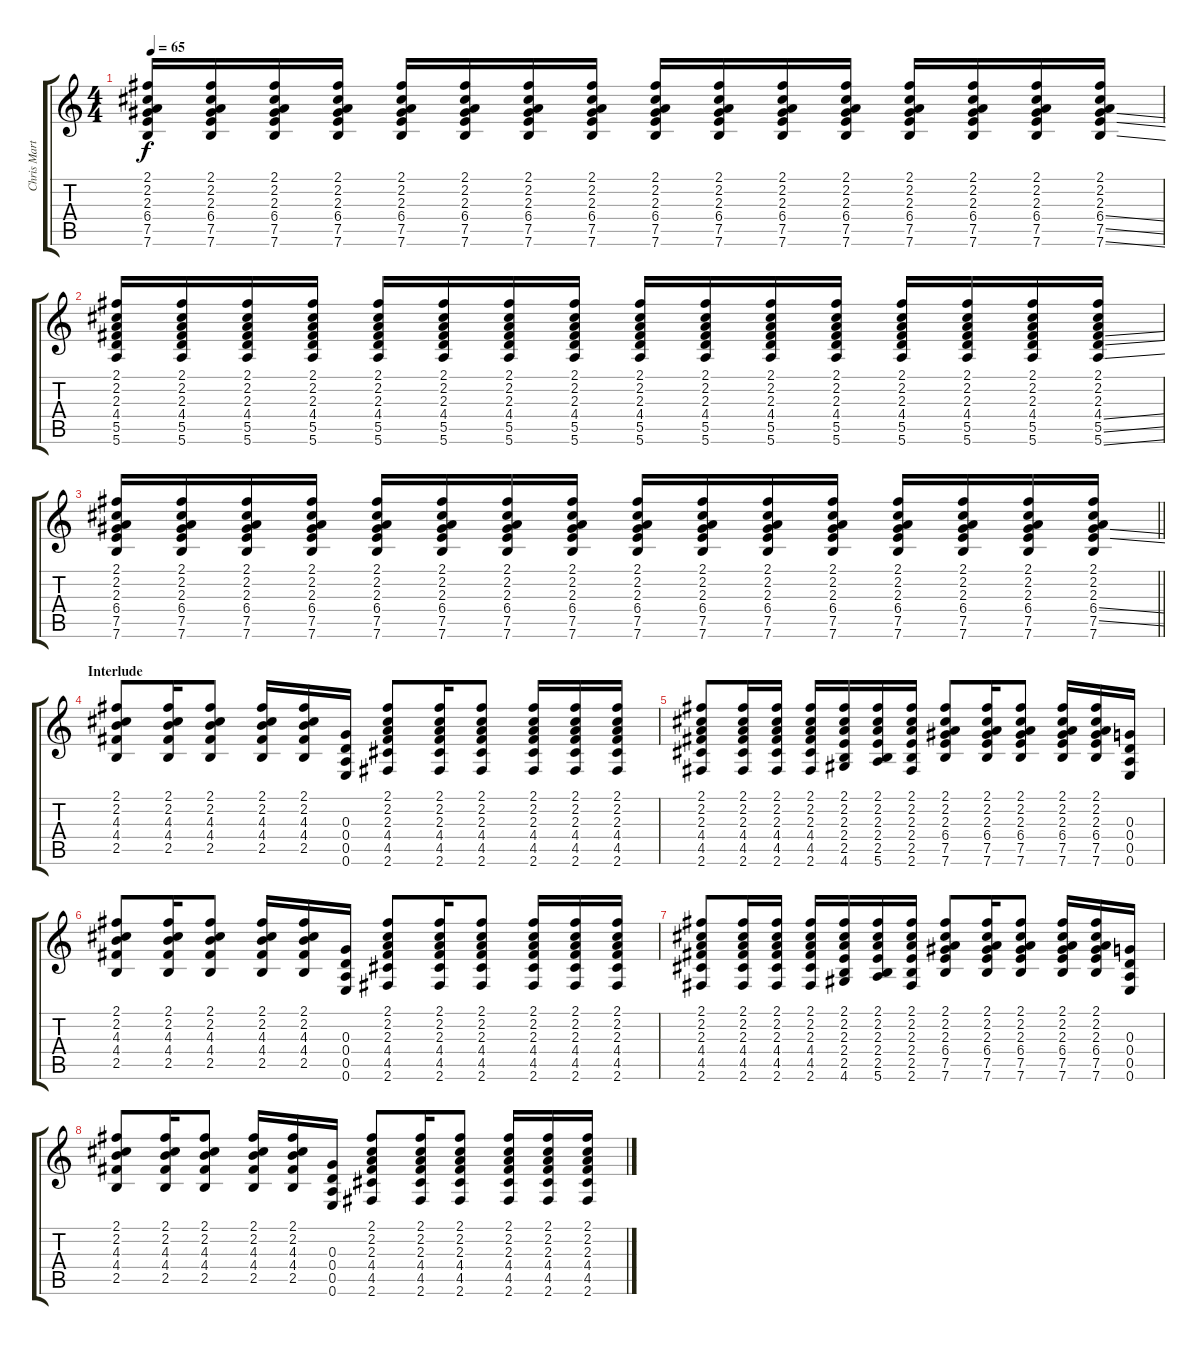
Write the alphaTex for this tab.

\track ("Chris Martin-Second Guitar" "Chris Mart") {instrument electricguitarclean}
\staff {score tabs}
\tuning (E4 B3 G3 D3 A2 E2) {hide}
\ts (4 4)
\tempo 65
\clef g2
\ks c
(2.1 2.2 2.3 6.4 7.5 7.6).16{dy f} (2.1 2.2 2.3 6.4 7.5 7.6).16 (2.1 2.2 2.3 6.4 7.5 7.6).16 (2.1 2.2 2.3 6.4 7.5 7.6).16 (2.1 2.2 2.3 6.4 7.5 7.6).16 (2.1 2.2 2.3 6.4 7.5 7.6).16 (2.1 2.2 2.3 6.4 7.5 7.6).16 (2.1 2.2 2.3 6.4 7.5 7.6).16 (2.1 2.2 2.3 6.4 7.5 7.6).16 (2.1 2.2 2.3 6.4 7.5 7.6).16 (2.1 2.2 2.3 6.4 7.5 7.6).16 (2.1 2.2 2.3 6.4 7.5 7.6).16 (2.1 2.2 2.3 6.4 7.5 7.6).16 (2.1 2.2 2.3 6.4 7.5 7.6).16 (2.1 2.2 2.3 6.4 7.5 7.6).16 (2.1 2.2 2.3 6.4{ss} 7.5{ss} 7.6{ss}).16 |
(2.1 2.2 2.3 4.4 5.5 5.6).16 (2.1 2.2 2.3 4.4 5.5 5.6).16 (2.1 2.2 2.3 4.4 5.5 5.6).16 (2.1 2.2 2.3 4.4 5.5 5.6).16 (2.1 2.2 2.3 4.4 5.5 5.6).16 (2.1 2.2 2.3 4.4 5.5 5.6).16 (2.1 2.2 2.3 4.4 5.5 5.6).16 (2.1 2.2 2.3 4.4 5.5 5.6).16 (2.1 2.2 2.3 4.4 5.5 5.6).16 (2.1 2.2 2.3 4.4 5.5 5.6).16 (2.1 2.2 2.3 4.4 5.5 5.6).16 (2.1 2.2 2.3 4.4 5.5 5.6).16 (2.1 2.2 2.3 4.4 5.5 5.6).16 (2.1 2.2 2.3 4.4 5.5 5.6).16 (2.1 2.2 2.3 4.4 5.5 5.6).16 (2.1 2.2 2.3 4.4{ss} 5.5{ss} 5.6{ss}).16 |
\barLineRight lightlight
(2.1 2.2 2.3 6.4 7.5 7.6).16 (2.1 2.2 2.3 6.4 7.5 7.6).16 (2.1 2.2 2.3 6.4 7.5 7.6).16 (2.1 2.2 2.3 6.4 7.5 7.6).16 (2.1 2.2 2.3 6.4 7.5 7.6).16 (2.1 2.2 2.3 6.4 7.5 7.6).16 (2.1 2.2 2.3 6.4 7.5 7.6).16 (2.1 2.2 2.3 6.4 7.5 7.6).16 (2.1 2.2 2.3 6.4 7.5 7.6).16 (2.1 2.2 2.3 6.4 7.5 7.6).16 (2.1 2.2 2.3 6.4 7.5 7.6).16 (2.1 2.2 2.3 6.4 7.5 7.6).16 (2.1 2.2 2.3 6.4 7.5 7.6).16 (2.1 2.2 2.3 6.4 7.5 7.6).16 (2.1 2.2 2.3 6.4 7.5 7.6).16 (2.1 2.2 2.3 6.4{ss} 7.5{ss} 7.6).16 |
\section ("" "Interlude")
(2.1 2.2 4.3 4.4 2.5).8 (2.1 2.2 4.3 4.4 2.5).16 (2.1 2.2 4.3 4.4 2.5).8 (2.1 2.2 4.3 4.4 2.5).16 (2.1 2.2 4.3 4.4 2.5).16 (0.3 0.4 0.5 0.6).16 (2.1 2.2 2.3 4.4 4.5 2.6).8 (2.1 2.2 2.3 4.4 4.5 2.6).16 (2.1 2.2 2.3 4.4 4.5 2.6).8 (2.1 2.2 2.3 4.4 4.5 2.6).16 (2.1 2.2 2.3 4.4 4.5 2.6).16 (2.1 2.2 2.3 4.4 4.5 2.6).16 |
(2.1 2.2 2.3 4.4 4.5 2.6).8 (2.1 2.2 2.3 4.4 4.5 2.6).16 (2.1 2.2 2.3 4.4 4.5 2.6).16 (2.1 2.2 2.3 4.4 4.5 2.6).16 (2.1 2.2 2.3 2.4 2.5 4.6).16 (2.1 2.2 2.3 2.4 2.5 5.6).16 (2.1 2.2 2.3 2.4 2.5 2.6).16 (2.1 2.2 2.3 6.4 7.5 7.6).8 (2.1 2.2 2.3 6.4 7.5 7.6).16 (2.1 2.2 2.3 6.4 7.5 7.6).8 (2.1 2.2 2.3 6.4 7.5 7.6).16 (2.1 2.2 2.3 6.4 7.5 7.6).16 (0.3 0.4 0.5 0.6).16 |
(2.1 2.2 4.3 4.4 2.5).8 (2.1 2.2 4.3 4.4 2.5).16 (2.1 2.2 4.3 4.4 2.5).8 (2.1 2.2 4.3 4.4 2.5).16 (2.1 2.2 4.3 4.4 2.5).16 (0.3 0.4 0.5 0.6).16 (2.1 2.2 2.3 4.4 4.5 2.6).8 (2.1 2.2 2.3 4.4 4.5 2.6).16 (2.1 2.2 2.3 4.4 4.5 2.6).8 (2.1 2.2 2.3 4.4 4.5 2.6).16 (2.1 2.2 2.3 4.4 4.5 2.6).16 (2.1 2.2 2.3 4.4 4.5 2.6).16 |
(2.1 2.2 2.3 4.4 4.5 2.6).8 (2.1 2.2 2.3 4.4 4.5 2.6).16 (2.1 2.2 2.3 4.4 4.5 2.6).16 (2.1 2.2 2.3 4.4 4.5 2.6).16 (2.1 2.2 2.3 2.4 2.5 4.6).16 (2.1 2.2 2.3 2.4 2.5 5.6).16 (2.1 2.2 2.3 2.4 2.5 2.6).16 (2.1 2.2 2.3 6.4 7.5 7.6).8 (2.1 2.2 2.3 6.4 7.5 7.6).16 (2.1 2.2 2.3 6.4 7.5 7.6).8 (2.1 2.2 2.3 6.4 7.5 7.6).16 (2.1 2.2 2.3 6.4 7.5 7.6).16 (0.3 0.4 0.5 0.6).16 |
(2.1 2.2 4.3 4.4 2.5).8 (2.1 2.2 4.3 4.4 2.5).16 (2.1 2.2 4.3 4.4 2.5).8 (2.1 2.2 4.3 4.4 2.5).16 (2.1 2.2 4.3 4.4 2.5).16 (0.3 0.4 0.5 0.6).16 (2.1 2.2 2.3 4.4 4.5 2.6).8 (2.1 2.2 2.3 4.4 4.5 2.6).16 (2.1 2.2 2.3 4.4 4.5 2.6).8 (2.1 2.2 2.3 4.4 4.5 2.6).16 (2.1 2.2 2.3 4.4 4.5 2.6).16 (2.1 2.2 2.3 4.4 4.5 2.6).16
